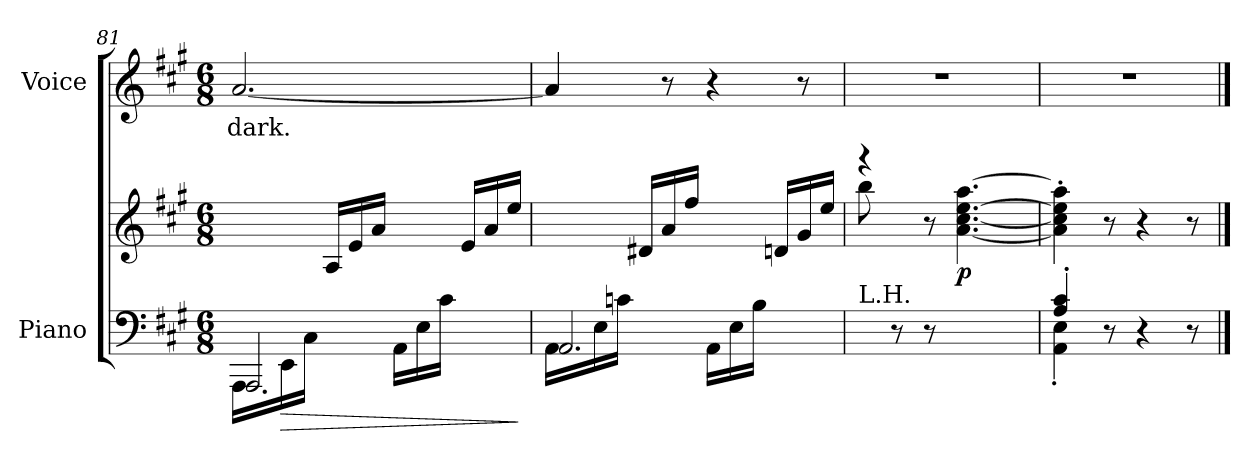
**kern	**kern	**dynam	**kern	**text
*part2	*part2	*part2	*part1	*part1
*staff3	*staff2	*staff2/3	*staff1	*staff1
*I"Piano	*	*	*I"Voice	*
*I'Pno	*	*	*	*
*clefF4	*clefG2	*	*clefG2	*
*k[f#c#g#]	*k[f#c#g#]	*	*k[f#c#g#]	*
*M6/8	*M6/8	*	*M6/8	*
=81	=81	=81	=81	=81
!LO:N:head=open	!	!	!	!LO:LY:b
*^	*^	*	*	*
(16AAA\LL	2.AAA/	2.ryy	8.ryy	.	[2.a/	dark.
!	!	!	!	!LO:HP:b=2	!	!
16EE\	.	.	.	>	.	.
16C#\JJ	.	.	.	.	.	.
8.ryy	.	.	16A/LL	.	.	.
.	.	.	16e/	.	.	.
.	.	.	16a/JJ)	.	.	.
(16AA\LL	.	.	8.ryy	.	.	.
16E\	.	.	.	.	.	.
16c#\JJ	.	.	.	.	.	.
8.ryy	.	.	16e/LL	.	.	.
.	.	.	16a/	.	.	.
.	.	.	16ee/JJ)	.	.	.
*v	*v	*	*	*	*	*
*	*v	*v	*	*	*
.	.	]	.	.
!!LO:LB:g=z
=82	=82	=82	=82	=82
!LO:N:head=open	!	!	!	!
*^	*^	*	*	*
(16AA\LL	2.AA/	2.ryy	8.ryy	.	4a/]	.
16E\	.	.	.	.	.	.
16cn\JJ	.	.	.	.	.	.
8.ryy	.	.	16d#X/LL	.	.	.
.	.	.	16a/	.	8r	.
.	.	.	16ff#/JJ)	.	.	.
(16AA\LL	.	.	8.ryy	.	4r	.
16E\	.	.	.	.	.	.
16B\JJ	.	.	.	.	.	.
8.ryy	.	.	16dn/LL	.	.	.
.	.	.	16g#/	.	8r	.
.	.	.	16ee/JJ)	.	.	.
*v	*v	*	*	*	*	*
=83	=83	=83	=83	=83	=83
!LO:TX:a:t=L.H.	!	!	!	!	!
8ryy	4r	8bb\	.	2.r	.
8r	.	2ryy	.	.	.
8r	8r	.	.	.	.
!	!	!	!LO:DY:b	!	!
4ryy	[4.a\ [4.cc#\ [4.ee\ [4.aa\	.	p	.	.
8ryy	.	8ryy	.	.	.
*	*v	*v	*	*	*
=84	=84	=84	=84	=84
*^	*	*	*	*
4A/' 4c#/'	4AA\' 4E\'	4a\]' 4cc#\]' 4ee\]' 4aa\]'	.	2.r	.
8r	8ryy	8r	.	.	.
4r	4ryy	4r	.	.	.
8r	8ryy	8r	.	.	.
*v	*v	*	*	*	*
==	==	==	==	==
*-	*-	*-	*-	*-
